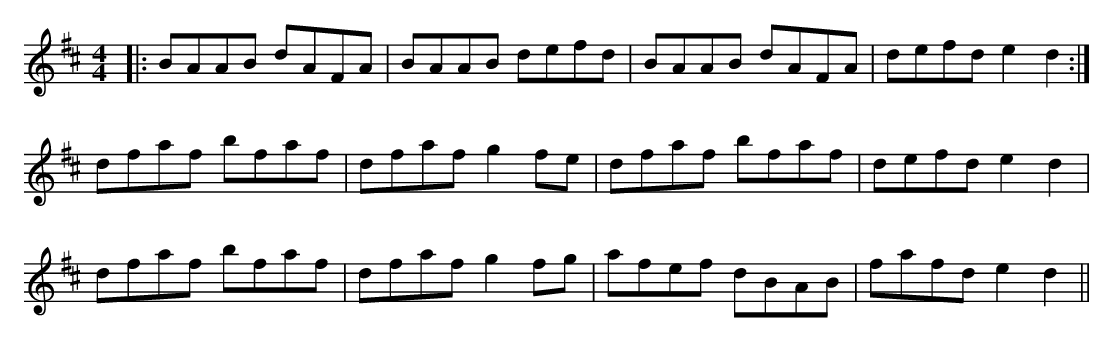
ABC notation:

X:1
M:4/4
K:Bmin
|:BAAB dAFA|BAAB defd|BAAB dAFA|defd e2d2:|
dfaf bfaf|dfaf g2fe|dfaf bfaf|defd e2d2|
dfaf bfaf|dfaf g2fg|afef dBAB|fafd e2d2||
